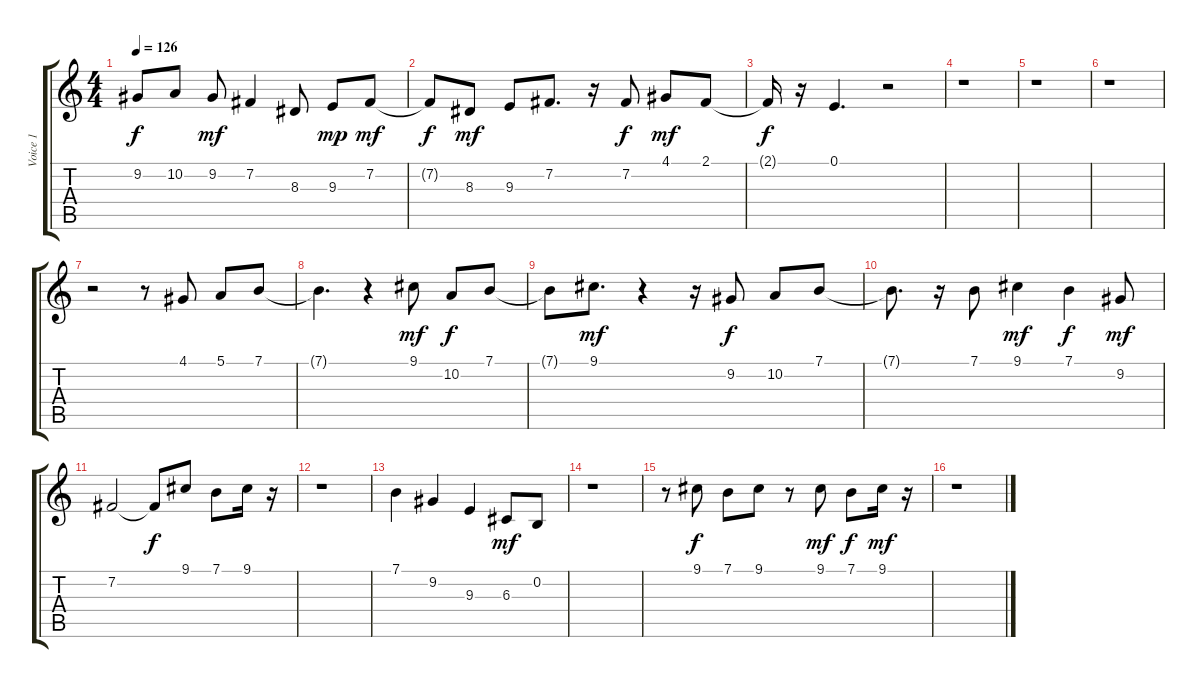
\track ("Voice 1" "Voice 1") {instrument lead1square}
\staff {score tabs}
\tuning (E4 B3 G3 D3 A2 E2) {hide}
\ts (4 4)
\tempo 126
\clef g2
\ks c
9.2{t}.8{dy f} 10.2.8 9.2.8{dy mf} 7.2.4 8.3.8 9.3.8{dy mp} 7.2.8{dy mf} |
7.2{t}.8{dy f} 8.3.8{dy mf} 9.3.8 7.2.8{d} r.16 7.2.8{dy f} 4.1.8{dy mf} 2.1.8 |
2.1{t}.16{dy f} r.16 0.1.4{d} r.2 |
r.1 |
r.1 |
r.1 |
r.2 r.8 4.1.8 5.1.8 7.1.8 |
7.1{t}.4{d} r.4 9.1.8{dy mf} 10.2.8{dy f} 7.1.8 |
7.1{t}.8 9.1.8{d dy mf} r.4 r.16 9.2.8{dy f} 10.2.8 7.1.8 |
7.1{t}.8{d} r.16 7.1.8 9.1.4{dy mf} 7.1.4{dy f} 9.2.8{dy mf} |
7.2.2 7.2{t}.8{dy f} 9.1.8 7.1.8 9.1.16 r.16 |
r.1 |
7.1.4 9.2.4 9.3.4 6.3.8{dy mf} 0.2.8 |
r.1 |
r.8 9.1.8{dy f} 7.1.8 9.1.8 r.8 9.1.8{dy mf} 7.1.8{dy f} 9.1.16{dy mf} r.16 |
r.1
